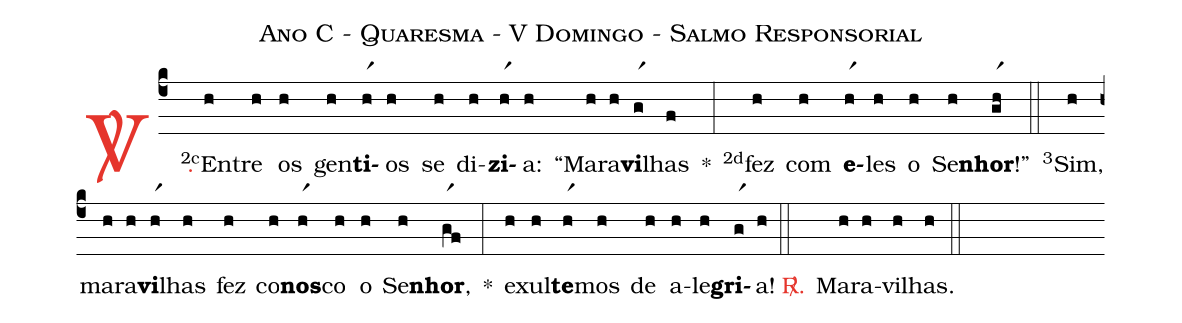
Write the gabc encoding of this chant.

name: Ano C - Quaresma - V Domingo - Salmo Responsorial;
%%
(c4)

<c><sp>V/</sp>.</c>() <v>\VSup{2c}</v>En(h)tre(h) os(h) gen(h)<b>ti</b>(hr1)os(h) se(h) di(h)<b>zi</b>(hr1)a:(h) ``Ma(h)ra(h)<b>vi</b>(gr1)lhas(f) *(:)
<v>\VSup{2d}</v>fez(h) com(h) <b>e</b>(hr1)les(h) o(h) Se(h)<b>nhor</b>!''(gr1h)

(::)

<v>\VSup{3}</v>Sim,(h) ma(h)ra(h)<b>vi</b>(hr1)lhas(h) fez(h) co(h)<b>nos</b>(hr1)co(h) o(h) Se(h)<b>nhor</b>,(gr1f) *(:)
e(h)xul(h)<b>te</b>(hr1)mos(h) de(h) a(h)le(h)<b>gri</b>(gr1)a!(h)

(::)

<c><sp>R/</sp>.</c>() Ma(h)ra(h)vi(h)lhas.(h)

(::)
